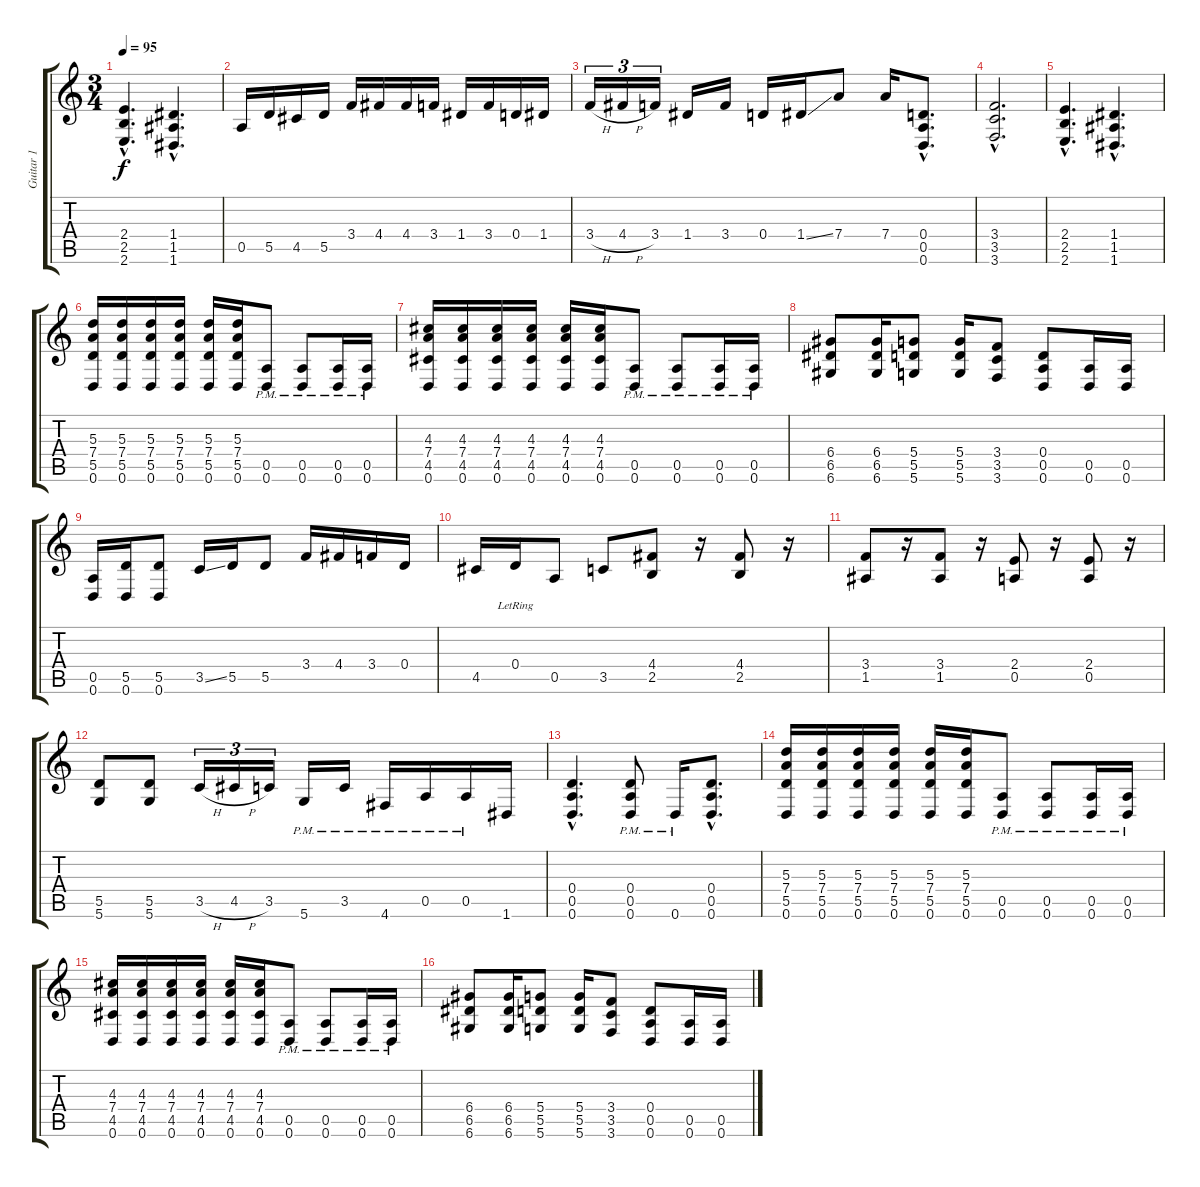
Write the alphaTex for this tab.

\track ("Guitar 1" "Guitar 1") {instrument distortionguitar}
\staff {score tabs}
\tuning (E4 D4 A3 D3 A2 D2) {hide}
\ts (3 4)
\tempo 95
\clef g2
\ks c
(2.4{hac} 2.5{hac} 2.6{hac}).4{d dy f} (1.4{hac} 1.5{hac} 1.6{hac}).4{d} |
0.5.16 5.5.16 4.5.16 5.5.16 3.4.16 4.4.16 4.4.16 3.4.16 1.4.16 3.4.16 0.4.16 1.4.16 |
3.4{h}.16{tu (3 2)} 4.4{h}.16{tu (3 2)} 3.4.16{tu (3 2)} 1.4.16 3.4.16 0.4.16 1.4{ss}.16 7.4.8 7.4.16 (0.4{hac} 0.5{hac} 0.6{hac}).8{d} |
(3.4{hac} 3.5{hac} 3.6{hac}).2{d} |
(2.4{hac} 2.5{hac} 2.6{hac}).4{d} (1.4{hac} 1.5{hac} 1.6{hac}).4{d} |
\section ("" "")
(5.3 7.4 5.5 0.6).16 (5.3 7.4 5.5 0.6).16 (5.3 7.4 5.5 0.6).16 (5.3 7.4 5.5 0.6).16 (5.3 7.4 5.5 0.6).16 (5.3 7.4 5.5 0.6).16 (0.5{pm} 0.6{pm}).8 (0.5{pm} 0.6{pm}).8 (0.5{pm} 0.6{pm}).16 (0.5{pm} 0.6{pm}).16 |
(4.3 7.4 4.5 0.6).16 (4.3 7.4 4.5 0.6).16 (4.3 7.4 4.5 0.6).16 (4.3 7.4 4.5 0.6).16 (4.3 7.4 4.5 0.6).16 (4.3 7.4 4.5 0.6).16 (0.5{pm} 0.6{pm}).8 (0.5{pm} 0.6{pm}).8 (0.5{pm} 0.6{pm}).16 (0.5{pm} 0.6{pm}).16 |
(6.4 6.5 6.6).8 (6.4 6.5 6.6).16 (5.4 5.5 5.6).8 (5.4 5.5 5.6).16 (3.4 3.5 3.6).8 (0.4 0.5 0.6).8 (0.5 0.6).16 (0.5 0.6).16 |
(0.5 0.6).16 (5.5 0.6).16 (5.5 0.6).8 3.5{ss}.16 5.5.16 5.5.8 3.4.16 4.4.16 3.4.16 0.4.16 |
4.5.16 0.4{lr}.16 0.5.8 3.5.8 (4.4 2.5).8 r.16 (4.4 2.5).8 r.16 |
(3.4 1.5).8 r.16 (3.4 1.5).8 r.16 (2.4 0.5).8 r.16 (2.4 0.5).8 r.16 |
(5.5 5.6).8 (5.5 5.6).8 3.5{h}.16{tu (3 2)} 4.5{h}.16{tu (3 2)} 3.5.16{tu (3 2)} 5.6{pm}.16 3.5{pm}.16 4.6{pm}.16 0.5{pm}.16 0.5{pm}.16 1.6.16 |
(0.4{hac} 0.5{hac} 0.6{hac}).4{d} (0.4{pm} 0.5{pm} 0.6{pm}).8 0.6{pm}.16 (0.4{hac} 0.5{hac} 0.6{hac}).8{d} |
(5.3 7.4 5.5 0.6).16 (5.3 7.4 5.5 0.6).16 (5.3 7.4 5.5 0.6).16 (5.3 7.4 5.5 0.6).16 (5.3 7.4 5.5 0.6).16 (5.3 7.4 5.5 0.6).16 (0.5{pm} 0.6{pm}).8 (0.5{pm} 0.6{pm}).8 (0.5{pm} 0.6{pm}).16 (0.5{pm} 0.6{pm}).16 |
(4.3 7.4 4.5 0.6).16 (4.3 7.4 4.5 0.6).16 (4.3 7.4 4.5 0.6).16 (4.3 7.4 4.5 0.6).16 (4.3 7.4 4.5 0.6).16 (4.3 7.4 4.5 0.6).16 (0.5{pm} 0.6{pm}).8 (0.5{pm} 0.6{pm}).8 (0.5{pm} 0.6{pm}).16 (0.5{pm} 0.6{pm}).16 |
(6.4 6.5 6.6).8 (6.4 6.5 6.6).16 (5.4 5.5 5.6).8 (5.4 5.5 5.6).16 (3.4 3.5 3.6).8 (0.4 0.5 0.6).8 (0.5 0.6).16 (0.5 0.6).16
